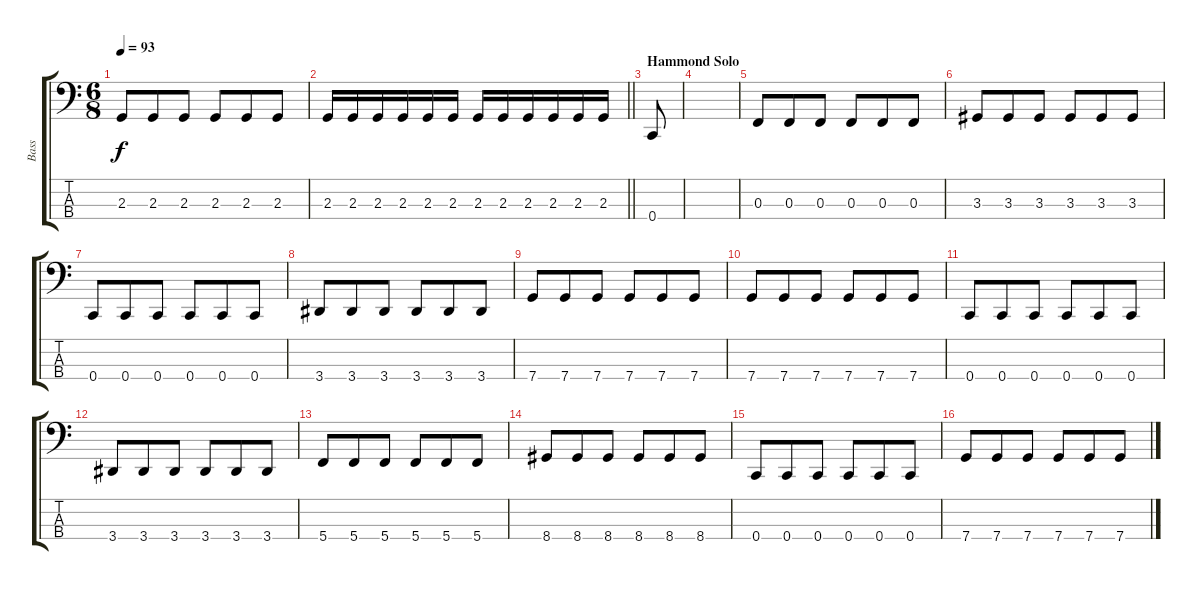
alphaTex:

\track ("Bass" "Bass") {instrument electricbassfinger}
\staff {score tabs}
\tuning (Eb2 Bb1 F1 C1) {hide}
\ts (6 8)
\tempo 93
\clef f4
\ks c
2.3.8{dy f} 2.3.8 2.3.8 2.3.8 2.3.8 2.3.8 |
\barLineRight lightlight
2.3.16 2.3.16 2.3.16 2.3.16 2.3.16 2.3.16 2.3.16 2.3.16 2.3.16 2.3.16 2.3.16 2.3.16 |
\section ("" "Hammond Solo")
0.4.8 |
|
0.3.8 0.3.8 0.3.8 0.3.8 0.3.8 0.3.8 |
3.3.8 3.3.8 3.3.8 3.3.8 3.3.8 3.3.8 |
0.4.8 0.4.8 0.4.8 0.4.8 0.4.8 0.4.8 |
3.4.8 3.4.8 3.4.8 3.4.8 3.4.8 3.4.8 |
7.4.8 7.4.8 7.4.8 7.4.8 7.4.8 7.4.8 |
7.4.8 7.4.8 7.4.8 7.4.8 7.4.8 7.4.8 |
0.4.8 0.4.8 0.4.8 0.4.8 0.4.8 0.4.8 |
3.4.8 3.4.8 3.4.8 3.4.8 3.4.8 3.4.8 |
5.4.8 5.4.8 5.4.8 5.4.8 5.4.8 5.4.8 |
8.4.8 8.4.8 8.4.8 8.4.8 8.4.8 8.4.8 |
0.4.8 0.4.8 0.4.8 0.4.8 0.4.8 0.4.8 |
7.4.8 7.4.8 7.4.8 7.4.8 7.4.8 7.4.8
